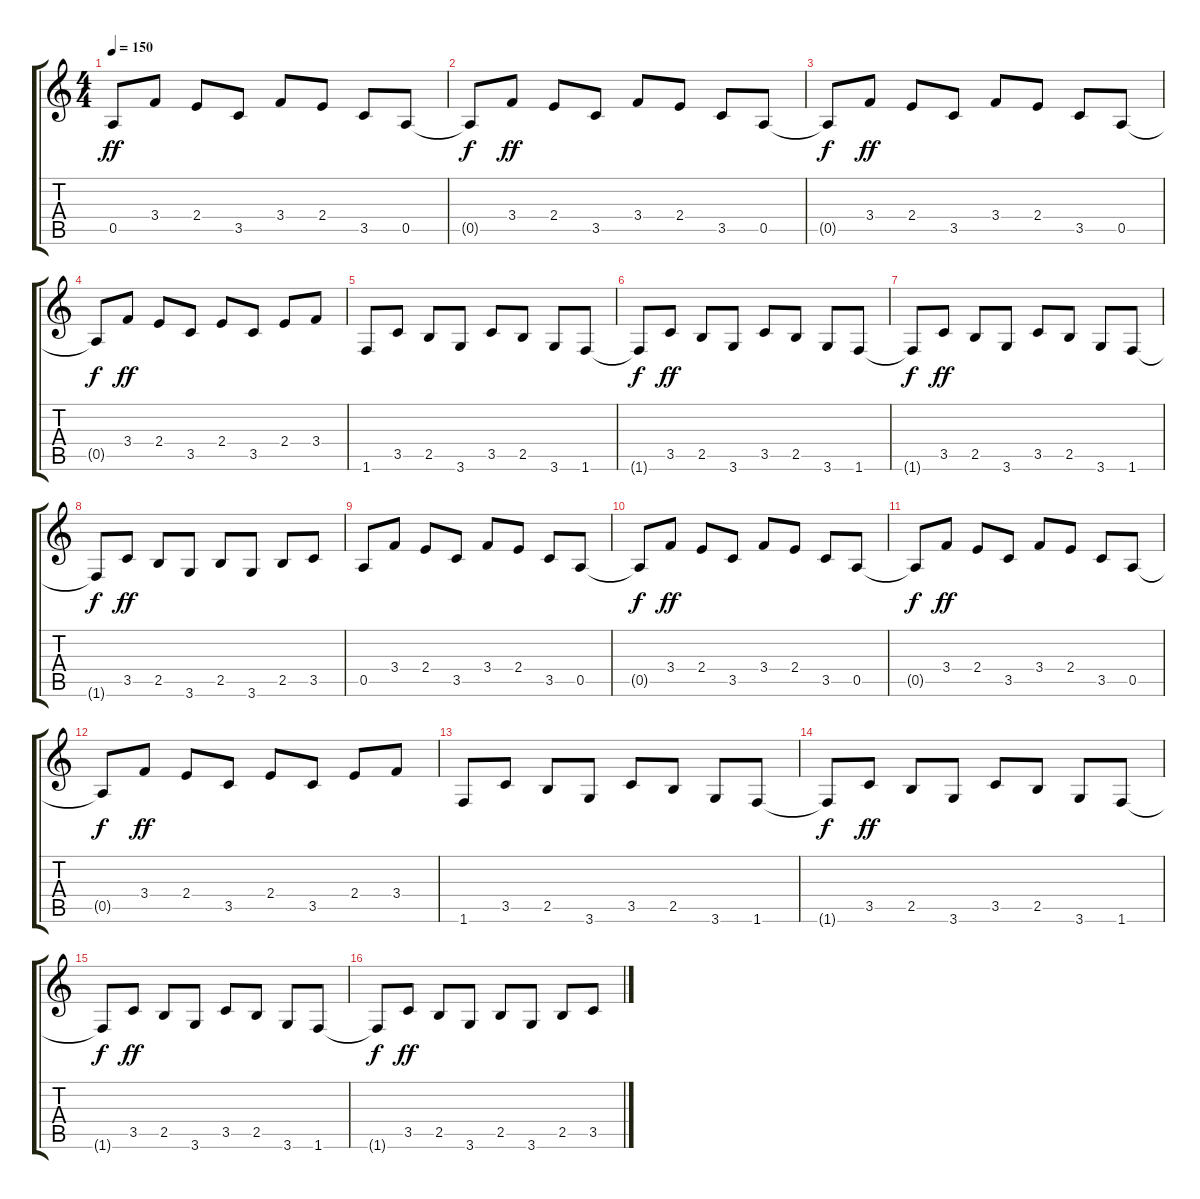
\track "" {instrument distortionguitar}
\staff {score tabs}
\tuning (E4 B3 G3 D3 A2 E2) {hide}
\ts (4 4)
\tempo 150
\clef g2
\ks c
0.5.8{dy ff} 3.4.8 2.4.8 3.5.8 3.4.8 2.4.8 3.5.8 0.5.8 |
0.5{t}.8{dy f} 3.4.8{dy ff} 2.4.8 3.5.8 3.4.8 2.4.8 3.5.8 0.5.8 |
0.5{t}.8{dy f} 3.4.8{dy ff} 2.4.8 3.5.8 3.4.8 2.4.8 3.5.8 0.5.8 |
0.5{t}.8{dy f} 3.4.8{dy ff} 2.4.8 3.5.8 2.4.8 3.5.8 2.4.8 3.4.8 |
1.6.8 3.5.8 2.5.8 3.6.8 3.5.8 2.5.8 3.6.8 1.6.8 |
1.6{t}.8{dy f} 3.5.8{dy ff} 2.5.8 3.6.8 3.5.8 2.5.8 3.6.8 1.6.8 |
1.6{t}.8{dy f} 3.5.8{dy ff} 2.5.8 3.6.8 3.5.8 2.5.8 3.6.8 1.6.8 |
1.6{t}.8{dy f} 3.5.8{dy ff} 2.5.8 3.6.8 2.5.8 3.6.8 2.5.8 3.5.8 |
0.5.8 3.4.8 2.4.8 3.5.8 3.4.8 2.4.8 3.5.8 0.5.8 |
0.5{t}.8{dy f} 3.4.8{dy ff} 2.4.8 3.5.8 3.4.8 2.4.8 3.5.8 0.5.8 |
0.5{t}.8{dy f} 3.4.8{dy ff} 2.4.8 3.5.8 3.4.8 2.4.8 3.5.8 0.5.8 |
0.5{t}.8{dy f} 3.4.8{dy ff} 2.4.8 3.5.8 2.4.8 3.5.8 2.4.8 3.4.8 |
1.6.8 3.5.8 2.5.8 3.6.8 3.5.8 2.5.8 3.6.8 1.6.8 |
1.6{t}.8{dy f} 3.5.8{dy ff} 2.5.8 3.6.8 3.5.8 2.5.8 3.6.8 1.6.8 |
1.6{t}.8{dy f} 3.5.8{dy ff} 2.5.8 3.6.8 3.5.8 2.5.8 3.6.8 1.6.8 |
1.6{t}.8{dy f} 3.5.8{dy ff} 2.5.8 3.6.8 2.5.8 3.6.8 2.5.8 3.5.8
